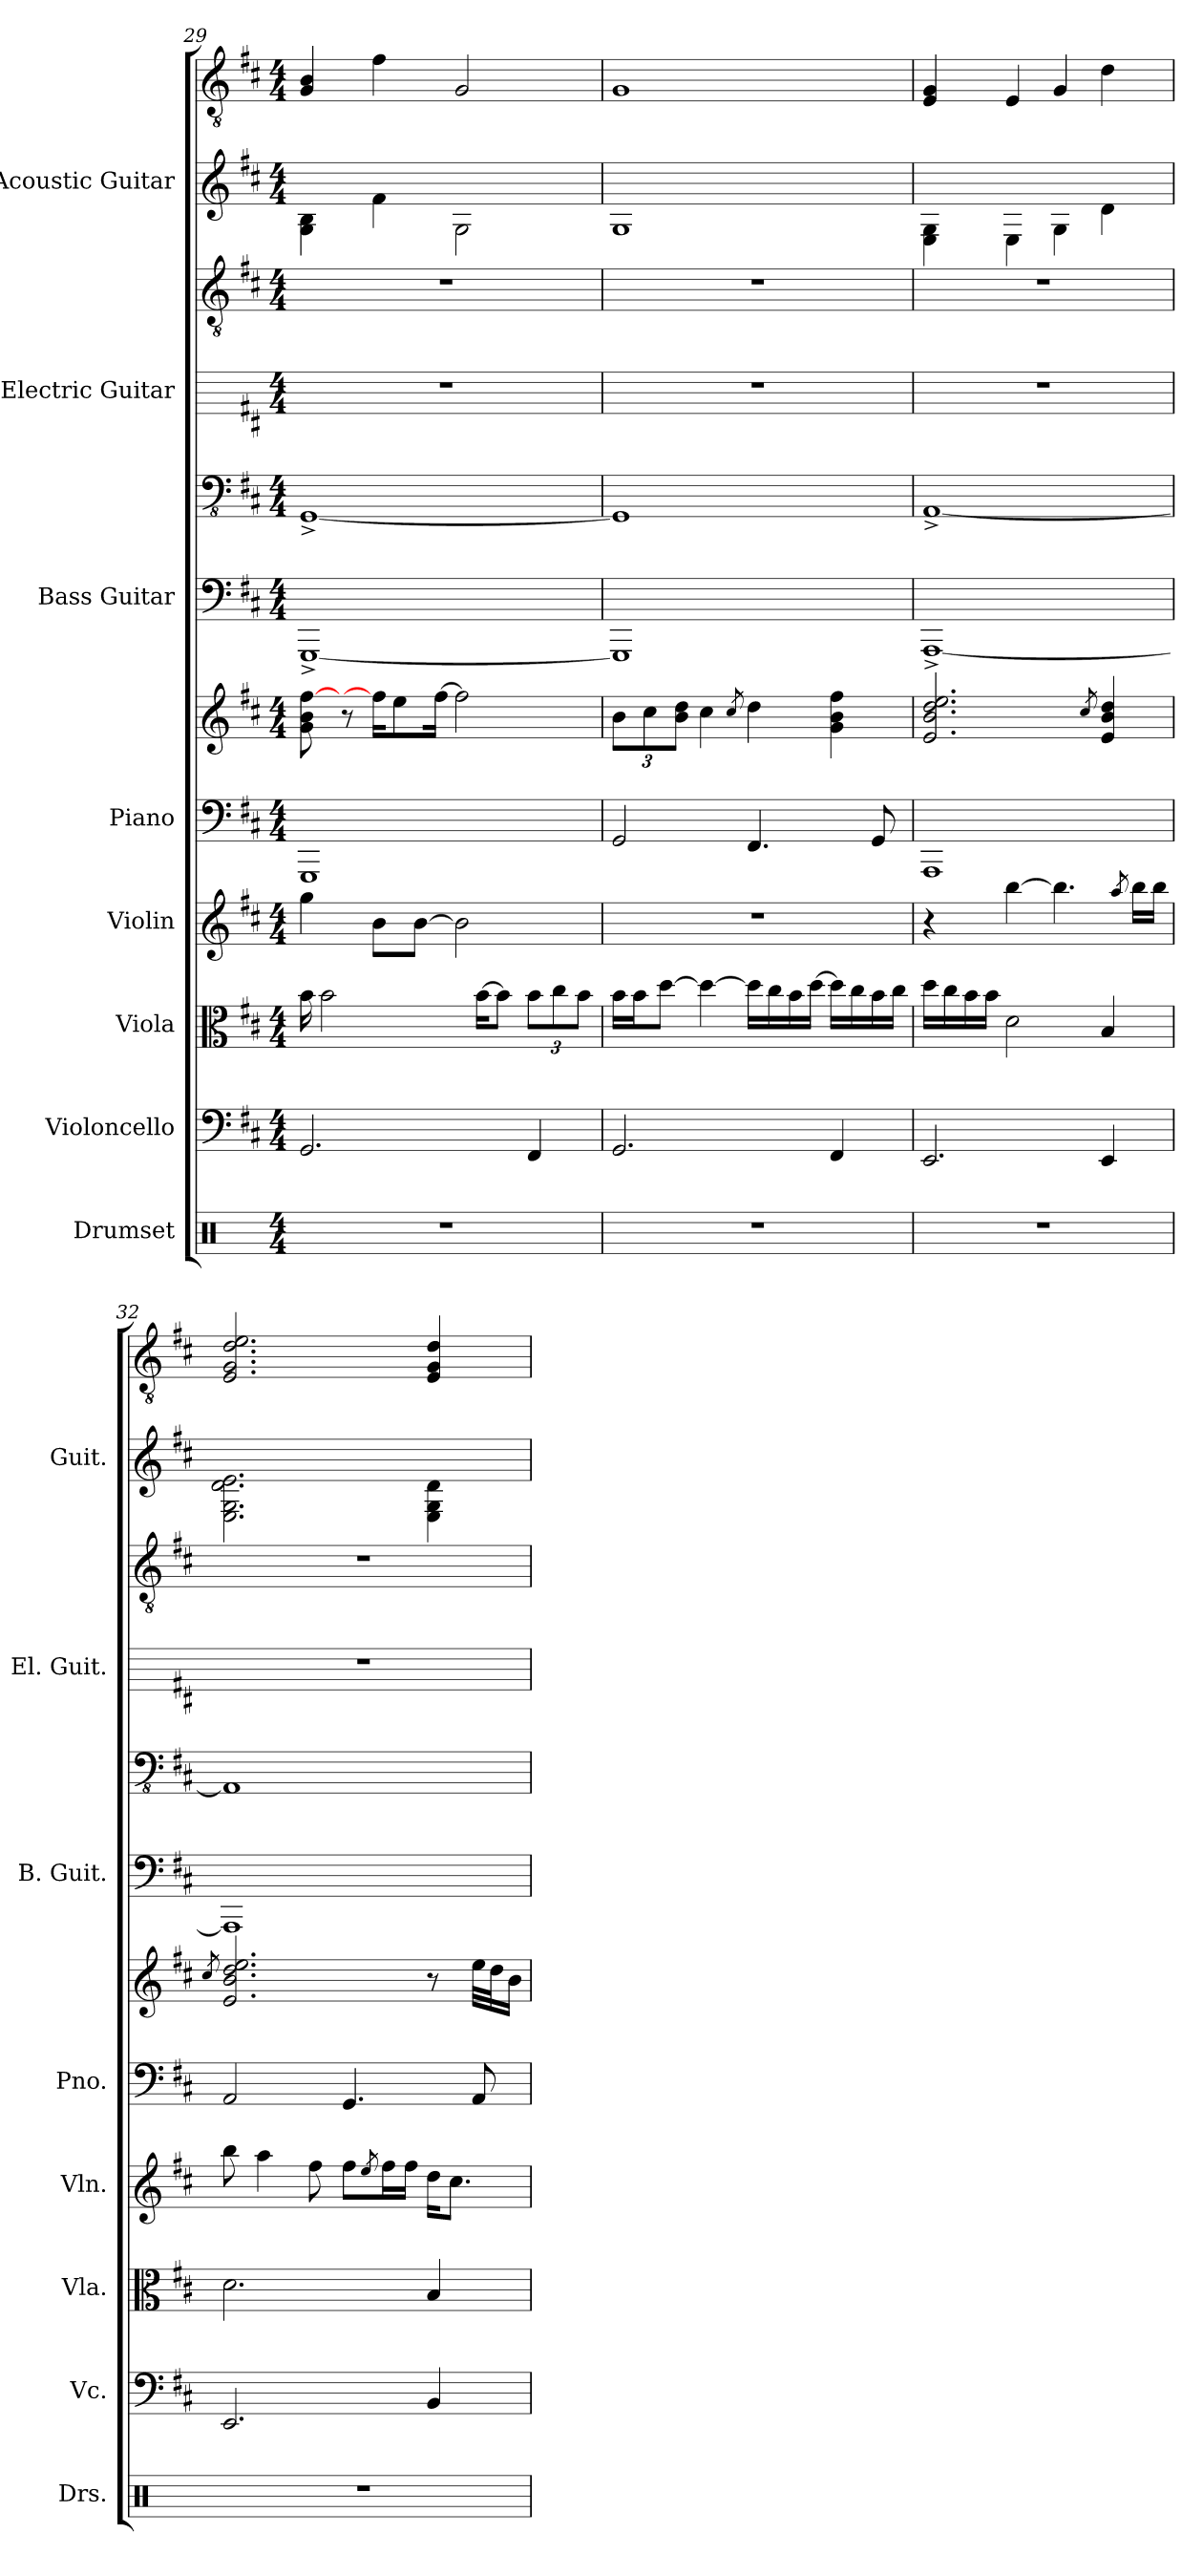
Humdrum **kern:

**kern	**kern	**kern	**kern	**kern	**kern	**kern	**kern	**kern	**kern	**kern	**kern
*part8	*part7	*part6	*part5	*part4	*part4	*part3	*part3	*part2	*part2	*part1	*part1
*staff12	*staff11	*staff10	*staff9	*staff8	*staff7	*staff6	*staff5	*staff4	*staff3	*staff2	*staff1
*I"Drumset	*I"Violoncello	*I"Viola	*I"Violin	*I"Piano	*	*I"Bass Guitar	*	*I"Electric Guitar	*	*I"Acoustic Guitar	*
*I'Drs.	*I'Vc.	*I'Vla.	*I'Vln.	*I'Pno.	*	*I'B. Guit.	*	*I'El. Guit.	*	*I'Guit.	*
*clefX	*clefF4	*clefC3	*clefG2	*clefF4	*clefG2	*	*clefFv4	*	*clefGv2	*	*clefGv2
*k[]	*k[f#c#]	*k[f#c#]	*k[f#c#]	*k[f#c#]	*k[f#c#]	*k[f#c#]	*k[f#c#]	*k[f#c#]	*k[f#c#]	*k[f#c#]	*k[f#c#]
*M4/4	*M4/4	*M4/4	*M4/4	*M4/4	*M4/4	*M4/4	*M4/4	*M4/4	*M4/4	*M4/4	*M4/4
=29	=29	=29	=29	=29	=29	=29	=29	=29	=29	=29	=29
1r	2.GG/	16b\	4gg\	1GGG	8g\ 8b\ [8ff#\	[1GGG^	[1GGG^	1r	1r	4G\ 4B\	4G/ 4B/
.	.	2b\	.	.	.	.	.	.	.	.	.
.	.	.	.	.	8r	.	.	.	.	.	.
.	.	.	8b\L	.	16ff#\KL]	.	.	.	.	4f#\	4f#\
.	.	.	.	.	8ee\	.	.	.	.	.	.
.	.	.	[8b\J	.	.	.	.	.	.	.	.
.	.	.	.	.	[16ff#\Jk	.	.	.	.	.	.
.	.	.	2b\]	.	2ff#\]	.	.	.	.	2G\	2G/
.	.	[16b\KL	.	.	.	.	.	.	.	.	.
.	.	8b\J]	.	.	.	.	.	.	.	.	.
*	*	*Xbrackettup	*	*	*	*	*	*	*	*	*
.	4FF#/	12b\L	.	.	.	.	.	.	.	.	.
.	.	12cc#\	.	.	.	.	.	.	.	.	.
.	.	12b\J	.	.	.	.	.	.	.	.	.
=30	=30	=30	=30	=30	=30	=30	=30	=30	=30	=30	=30
*	*	*	*	*	*Xbrackettup	*	*	*	*	*	*
1r	2.GG/	16b\LL	1r	2GG/	12b\L	1GGG]	1GGG]	1r	1r	1G	1G
.	.	16b\J	.	.	.	.	.	.	.	.	.
.	.	.	.	.	12cc#\	.	.	.	.	.	.
.	.	[8dd\J	.	.	.	.	.	.	.	.	.
.	.	.	.	.	12b\ 12dd\J	.	.	.	.	.	.
.	.	4dd\_	.	.	4cc#\	.	.	.	.	.	.
.	.	.	.	.	8qcc#/	.	.	.	.	.	.
.	.	16dd\LL]	.	4.FF#/	4dd\	.	.	.	.	.	.
.	.	16cc#\	.	.	.	.	.	.	.	.	.
.	.	16b\	.	.	.	.	.	.	.	.	.
.	.	[16dd\JJ	.	.	.	.	.	.	.	.	.
.	4FF#/	16dd\LL]	.	.	4g\ 4b\ 4ff#\	.	.	.	.	.	.
.	.	16cc#\	.	.	.	.	.	.	.	.	.
.	.	16b\	.	8GG/	.	.	.	.	.	.	.
.	.	16cc#\JJ	.	.	.	.	.	.	.	.	.
!!LO:PB:g=z
=31	=31	=31	=31	=31	=31	=31	=31	=31	=31	=31	=31
1r	2.EE/	16dd\LL	4r	1AAA	2.e/ 2.b/ 2.dd/ 2.ee/	[1AAA^	[1AAA^	1r	1r	4E\ 4G\	4E/ 4G/
.	.	16cc#\	.	.	.	.	.	.	.	.	.
.	.	16b\	.	.	.	.	.	.	.	.	.
.	.	16b\JJ	.	.	.	.	.	.	.	.	.
.	.	2d\	[4bb\	.	.	.	.	.	.	4E\	4E/
.	.	.	4.bb\]	.	.	.	.	.	.	4G\	4G/
.	.	.	.	.	8qcc#/	.	.	.	.	.	.
.	4EE/	4B/	.	.	4e/ 4b/ 4dd/	.	.	.	.	4d\	4d\
.	.	.	8qaa/	.	.	.	.	.	.	.	.
.	.	.	16bb\LL	.	.	.	.	.	.	.	.
.	.	.	16bb\JJ	.	.	.	.	.	.	.	.
=32	=32	=32	=32	=32	=32	=32	=32	=32	=32	=32	=32
.	.	.	.	.	8qcc#/	.	.	.	.	.	.
1r	2.EE/	2.d\	8bb\	2AA/	2.e/ 2.b/ 2.dd/ 2.ee/	1AAA]	1AAA]	1r	1r	2.E\ 2.G\ 2.d\ 2.e\	2.E/ 2.G/ 2.d/ 2.e/
.	.	.	4aa\	.	.	.	.	.	.	.	.
.	.	.	8ff#\	.	.	.	.	.	.	.	.
.	.	.	8ff#\L	4.GG/	.	.	.	.	.	.	.
.	.	.	8qee/	.	.	.	.	.	.	.	.
.	.	.	16ff#\L	.	.	.	.	.	.	.	.
.	.	.	16ff#\JJ	.	.	.	.	.	.	.	.
.	4BB/	4B/	16dd\KL	.	8r	.	.	.	.	4E\ 4G\ 4d\	4E/ 4G/ 4d/
.	.	.	8.cc#\J	.	.	.	.	.	.	.	.
.	.	.	.	8AA/	32ee\LLL	.	.	.	.	.	.
.	.	.	.	.	32dd\J	.	.	.	.	.	.
.	.	.	.	.	16b\JJ	.	.	.	.	.	.
=	=	=	=	=	=	=	=	=	=	=	=
*-	*-	*-	*-	*-	*-	*-	*-	*-	*-	*-	*-
